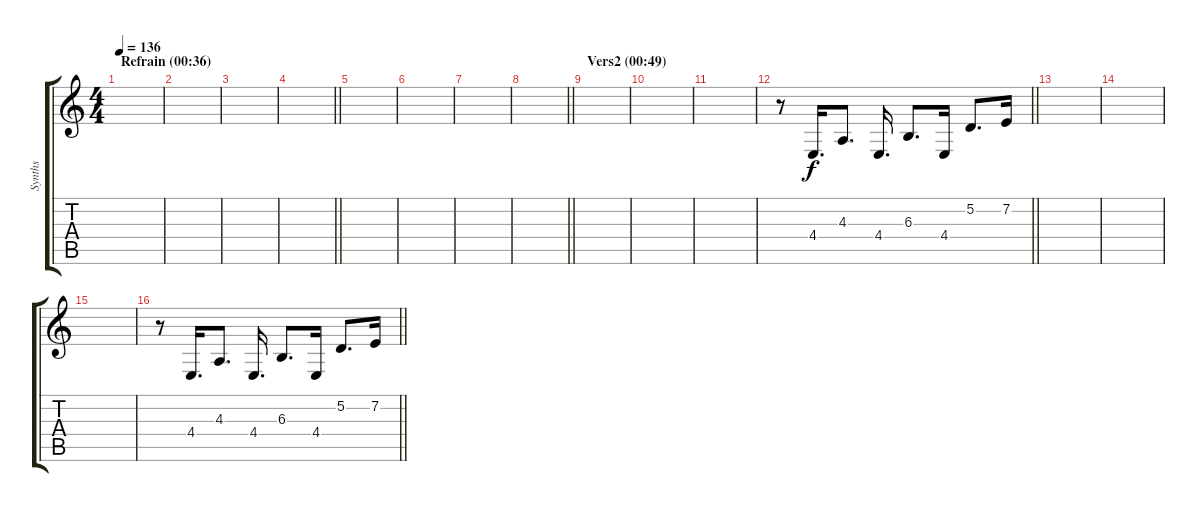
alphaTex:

\track ("Synths" "Synths") {instrument brasssection}
\staff {score tabs}
\tuning (D4 A3 F3 C3 G2 C2) {hide}
\ts (4 4)
\section ("" "Refrain (00:36)")
\tempo 136
\clef g2
\ks c
|
|
|
\barLineRight lightlight
|
|
|
|
\barLineRight lightlight
|
\section ("" "Vers2 (00:49)")
|
|
|
\barLineRight lightlight
r.8 4.4.16{d} 4.3.8{d} 4.4.16{d} 6.3.8{d} 4.4.16 5.2.8{d} 7.2.16 |
|
|
|
\barLineRight lightlight
r.8 4.4.16{d} 4.3.8{d} 4.4.16{d} 6.3.8{d} 4.4.16 5.2.8{d} 7.2.16
